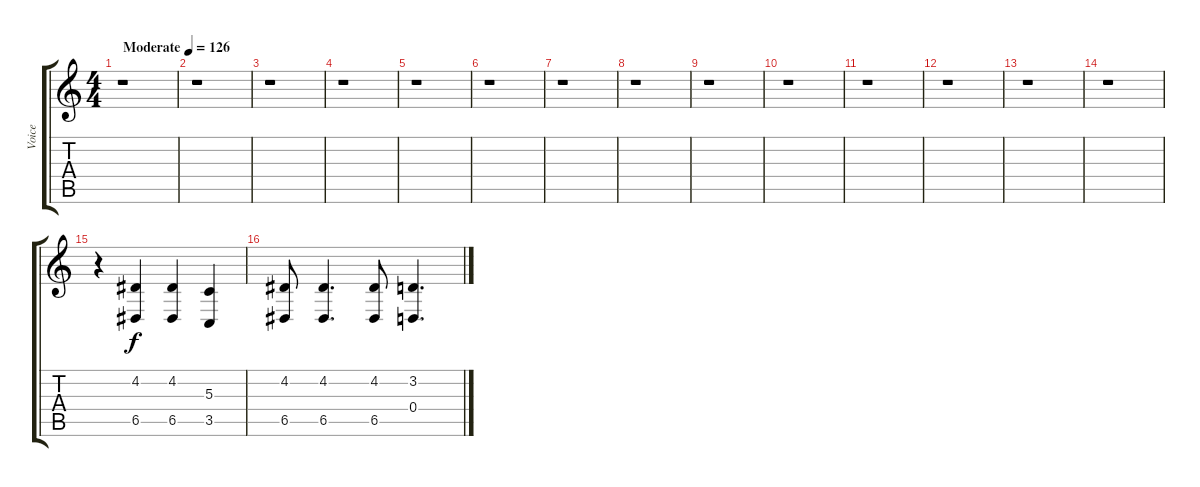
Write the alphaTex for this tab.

\track ("Voice" "Voice") {instrument stringensemble1}
\staff {score tabs}
\tuning (E4 B3 G3 D3 A2 E2) {hide}
\ts (4 4)
\tempo (126 "Moderate")
\clef g2
\ks c
r.1{dy f instrument stringensemble1} |
r.1 |
r.1 |
r.1 |
r.1 |
r.1 |
r.1 |
r.1 |
r.1 |
r.1 |
r.1 |
r.1 |
r.1 |
r.1 |
r.4 (4.2 6.5).4 (4.2 6.5).4 (5.3 3.5).4 |
(4.2 6.5).8 (4.2 6.5).4{d} (4.2 6.5).8 (3.2 0.4).4{d}
